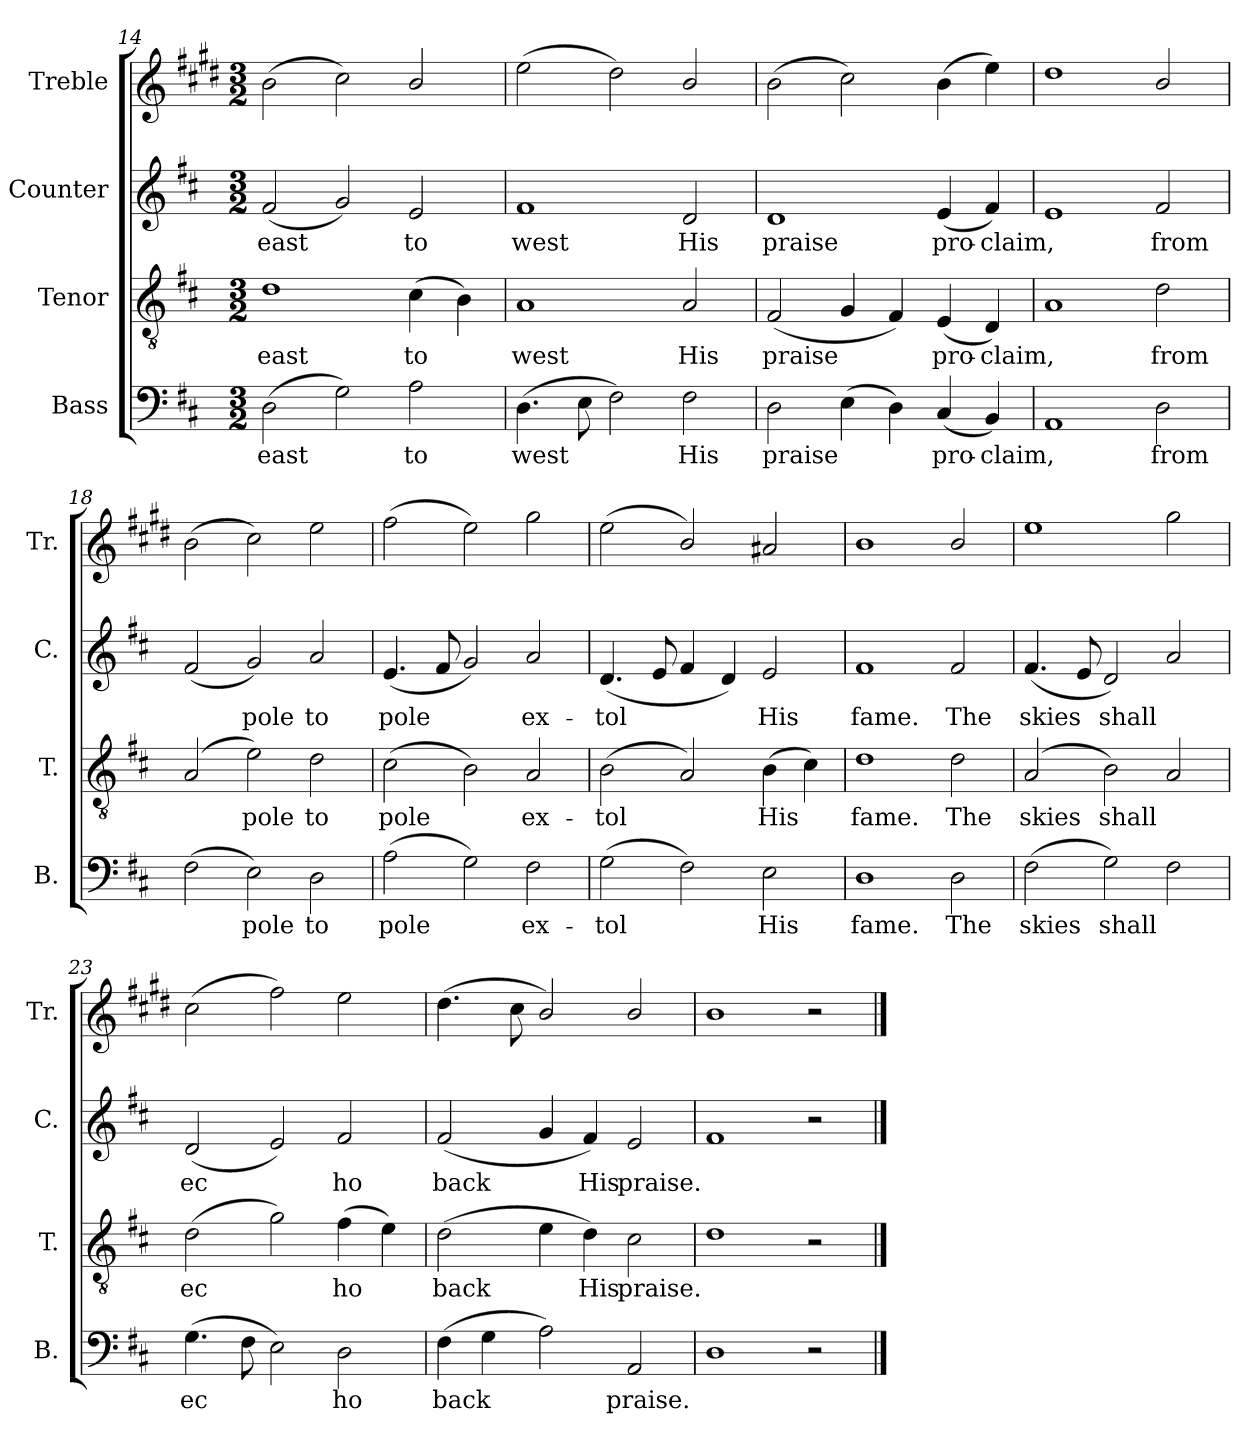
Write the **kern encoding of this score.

**kern	**text	**kern	**text	**kern	**text	**kern
*part4	*part4	*part3	*part3	*part2	*part2	*part1
*staff4	*staff4	*staff3	*staff3	*staff2	*staff2	*staff1
*I"Bass	*	*I"Tenor	*	*I"Counter	*	*I"Treble
*I'B.	*	*I'T.	*	*I'C.	*	*I'Tr.
!!LO:LB:g=z
*clefF4	*	*clefGv2	*	*clefG2	*	*clefG2
*	*	*	*	*	*	*ITrd1c2
*k[f#c#]	*	*k[f#c#]	*	*k[f#c#]	*	*k[f#c#]
*D:	*	*D:	*	*D:	*	*D:
*M3/2	*	*M3/2	*	*M3/2	*	*M3/2
=14	=14	=14	=14	=14	=14	=14
!	!LO:LY:a:cj	!	!LO:LY:a:cj	!	!LO:LY:b:cj	!
(>2D\	east	1d	east	(<2f#/	east	(>2a\
!	!LO:LY:a:cj	!	!	!	!LO:LY:b:cj	!
2G\)	.	.	.	2g/)	.	2b\)
!	!LO:LY:a:cj	!	!LO:LY:a:cj	!	!LO:LY:b:cj	!
2A\	to	(>4c#\	to	2e/	to	2a/
!	!	!	!LO:LY:a:cj	!	!	!
.	.	4B\)	.	.	.	.
=15	=15	=15	=15	=15	=15	=15
!	!LO:LY:a:cj	!	!LO:LY:a:cj	!	!LO:LY:b:cj	!
(>4.D\	west	1A	west	1f#	west	(>2dd>\
!	!LO:LY:a:cj	!	!	!	!	!
8E\	.	.	.	.	.	.
!	!LO:LY:a:cj	!	!	!	!	!
2F#\)	.	.	.	.	.	2cc#\)
!	!LO:LY:a:cj	!	!LO:LY:a:cj	!	!LO:LY:b:cj	!
2F#\	His	2A/	His	2d/	His	2a/
=16	=16	=16	=16	=16	=16	=16
!	!LO:LY:a:cj	!	!LO:LY:a:cj	!	!LO:LY:b:cj	!
2D\	praise	(<2F#/	praise	1d	praise	(>2a\
!	!LO:LY:a:cj	!	!LO:LY:a:cj	!	!	!
(>4E\	.	4G/	.	.	.	2b\)
!	!LO:LY:a:cj	!	!LO:LY:a:cj	!	!	!
4D\)	.	4F#/)	.	.	.	.
!	!LO:LY:a:cj	!	!LO:LY:a:cj	!	!LO:LY:b:cj	!
(<4C#/	pro-	(<4E/	pro-	(<4e/	pro-	(>4a\
!	!LO:LY:a:cj	!	!LO:LY:a:cj	!	!LO:LY:b:cj	!
4BB/)	-claim,	4D/)	-claim,	4f#/)	-claim,	4dd\)
=17	=17	=17	=17	=17	=17	=17
!	!LO:LY:a:cj	!	!LO:LY:a:cj	!	!LO:LY:b:cj	!
1AA	.	1A	.	1e	.	1cc#
!	!LO:LY:a:cj	!	!LO:LY:a:cj	!	!LO:LY:b:cj	!
2D\	from	2d\	from	2f#/	from	2a/
=18	=18	=18	=18	=18	=18	=18
!	!LO:LY:a:cj	!	!LO:LY:a:cj	!	!LO:LY:b:cj	!
(>2F#\	.	(>2A/	.	(<2f#/	.	(>2a\
!	!LO:LY:a:cj	!	!LO:LY:a:cj	!	!LO:LY:b:cj	!
2E\)	pole	2e\)	pole	2g/)	pole	2b\)
!	!LO:LY:a:cj	!	!LO:LY:a:cj	!	!LO:LY:b:cj	!
2D\	to	2d\	to	2a/	to	2dd\
=19	=19	=19	=19	=19	=19	=19
!	!LO:LY:a:cj	!	!LO:LY:a:cj	!	!LO:LY:b:cj	!
(>2A\	pole	(>2c#\	pole	(<4.e/	pole	(>2ee\
!	!	!	!	!	!LO:LY:b:cj	!
.	.	.	.	8f#/	.	.
!	!LO:LY:a:cj	!	!LO:LY:a:cj	!	!LO:LY:b:cj	!
2G\)	.	2B\)	.	2g/)	.	2dd\)
!	!LO:LY:a:cj	!	!LO:LY:a:cj	!	!LO:LY:b:cj	!
2F#\	ex-	2A/	ex-	2a/	ex-	2ff#\
=20	=20	=20	=20	=20	=20	=20
!	!LO:LY:a:cj	!	!LO:LY:a:cj	!	!LO:LY:b:cj	!
(>2G\	-tol	(>2B\	-tol	(<4.d/	-tol	(>2dd\
!	!	!	!	!	!LO:LY:b:cj	!
.	.	.	.	8e/	.	.
!	!LO:LY:a:cj	!	!LO:LY:a:cj	!	!LO:LY:b:cj	!
2F#\)	.	2A/)	.	4f#/	.	2a/)
!	!	!	!	!	!LO:LY:b:cj	!
.	.	.	.	4d/)	.	.
!	!LO:LY:a:cj	!	!LO:LY:a:cj	!	!LO:LY:b:cj	!
2E\	His	(>4B\	His	2e/	His	2g#X/
!	!	!	!LO:LY:a:cj	!	!	!
.	.	4c#\)	.	.	.	.
=21	=21	=21	=21	=21	=21	=21
!	!LO:LY:a:cj	!	!LO:LY:a:cj	!	!LO:LY:b:cj	!
1D	fame.	1d	fame.	1f#	fame.	1a
!	!LO:LY:a:cj	!	!LO:LY:a:cj	!	!LO:LY:b:cj	!
2D\	The	2d\	The	2f#/	The	2a/
=22	=22	=22	=22	=22	=22	=22
!	!LO:LY:a:cj	!	!LO:LY:a:cj	!	!LO:LY:b:cj	!
(>2F#\	skies	(>2A/	skies	(<4.f#/	skies	1dd
!	!	!	!	!	!LO:LY:b:cj	!
.	.	.	.	8e/	.	.
!	!LO:LY:a:cj	!	!LO:LY:a:cj	!	!LO:LY:b:cj	!
2G\)	shall	2B\)	shall	2d/)	shall	.
!	!LO:LY:a:cj	!	!LO:LY:a:cj	!	!LO:LY:b:cj	!
2F#\	.	2A/	.	2a/	.	2ff#\
=23	=23	=23	=23	=23	=23	=23
!	!LO:LY:a:cj	!	!LO:LY:a:cj	!	!LO:LY:b:cj	!
(>4.G\	ec-	(>2d\	ec-	(<2d/	ec-	(>2b\
!	!LO:LY:a:cj	!	!	!	!	!
8F#\	--	.	.	.	.	.
!	!LO:LY:a:cj	!	!LO:LY:a:cj	!	!LO:LY:b:cj	!
2E\)	--	2g\)	--	2e/)	--	2ee\)
!	!LO:LY:a:cj	!	!LO:LY:a:cj	!	!LO:LY:b:cj	!
2D\	-ho	(>4f#\	-ho	2f#/	-ho	2dd\
!	!	!	!LO:LY:a:cj	!	!	!
.	.	4e\)	.	.	.	.
=24	=24	=24	=24	=24	=24	=24
!	!LO:LY:a:cj	!	!LO:LY:a:cj	!	!LO:LY:b:cj	!
(>4F#\	back	(>2d\	back	(<2f#/	back	(>4.cc#\
!	!LO:LY:a:cj	!	!	!	!	!
4G\	.	.	.	.	.	.
.	.	.	.	.	.	8b\
!	!LO:LY:a:cj	!	!LO:LY:a:cj	!	!LO:LY:b:cj	!
2A\)	.	4e\	.	4g/	.	2a/)
!	!	!	!LO:LY:a:cj	!	!LO:LY:b:cj	!
.	.	4d\)	His	4f#/)	His	.
!	!LO:LY:a:cj	!	!LO:LY:a:cj	!	!LO:LY:b:cj	!
2AA/	praise.	2c#\	praise.	2e/	praise.	2a/
=25	=25	=25	=25	=25	=25	=25
!	!LO:LY:a:cj	!	!LO:LY:a:cj	!	!LO:LY:b:cj	!
1D	.	1d	.	1f#	.	1a
2r	.	2r	.	2r	.	2r
==	==	==	==	==	==	==
*-	*-	*-	*-	*-	*-	*-
